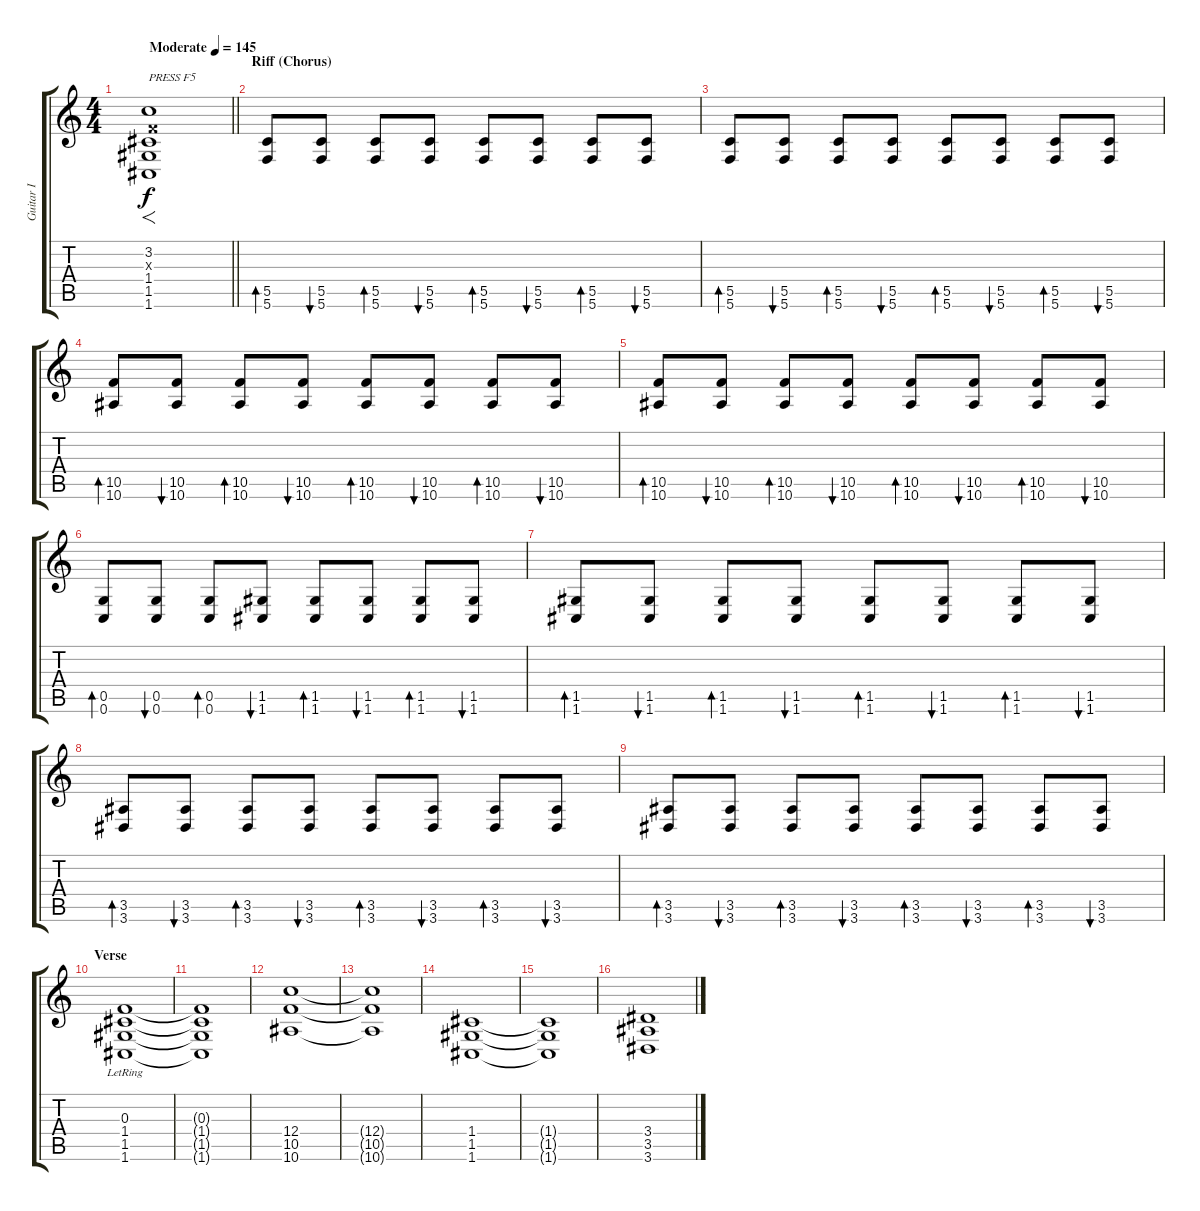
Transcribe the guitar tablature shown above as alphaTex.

\track ("Guitar I" "Guitar I") {instrument distortionguitar}
\staff {score tabs}
\tuning (D4 A3 F3 C3 G2 C2) {hide}
\ts (4 4)
\tempo (145 "Moderate")
\clef g2
\barLineRight lightlight
\ks c
(3.2 0.3{x} 1.4 1.5 1.6).1{f txt "PRESS F5" dy f instrument distortionguitar} |
\section ("" "Riff (Chorus)")
(5.5 5.6).8{bd 60} (5.5 5.6).8{bu 60} (5.5 5.6).8{bd 60} (5.5 5.6).8{bu 60} (5.5 5.6).8{bd 60} (5.5 5.6).8{bu 60} (5.5 5.6).8{bd 60} (5.5 5.6).8{bu 60} |
(5.5 5.6).8{bd 60} (5.5 5.6).8{bu 60} (5.5 5.6).8{bd 60} (5.5 5.6).8{bu 60} (5.5 5.6).8{bd 60} (5.5 5.6).8{bu 60} (5.5 5.6).8{bd 60} (5.5 5.6).8{bu 60} |
(10.5 10.6).8{bd 60} (10.5 10.6).8{bu 60} (10.5 10.6).8{bd 60} (10.5 10.6).8{bu 60} (10.5 10.6).8{bd 60} (10.5 10.6).8{bu 60} (10.5 10.6).8{bd 60} (10.5 10.6).8{bu 60} |
(10.5 10.6).8{bd 60} (10.5 10.6).8{bu 60} (10.5 10.6).8{bd 60} (10.5 10.6).8{bu 60} (10.5 10.6).8{bd 60} (10.5 10.6).8{bu 60} (10.5 10.6).8{bd 60} (10.5 10.6).8{bu 60} |
(0.5 0.6).8{bd 60} (0.5 0.6).8{bu 60} (0.5 0.6).8{bd 60} (1.5 1.6).8{bu 60} (1.5 1.6).8{bd 60} (1.5 1.6).8{bu 60} (1.5 1.6).8{bd 60} (1.5 1.6).8{bu 60} |
(1.5 1.6).8{bd 60} (1.5 1.6).8{bu 60} (1.5 1.6).8{bd 60} (1.5 1.6).8{bu 60} (1.5 1.6).8{bd 60} (1.5 1.6).8{bu 60} (1.5 1.6).8{bd 60} (1.5 1.6).8{bu 60} |
(3.5 3.6).8{bd 60} (3.5 3.6).8{bu 60} (3.5 3.6).8{bd 60} (3.5 3.6).8{bu 60} (3.5 3.6).8{bd 60} (3.5 3.6).8{bu 60} (3.5 3.6).8{bd 60} (3.5 3.6).8{bu 60} |
(3.5 3.6).8{bd 60} (3.5 3.6).8{bu 60} (3.5 3.6).8{bd 60} (3.5 3.6).8{bu 60} (3.5 3.6).8{bd 60} (3.5 3.6).8{bu 60} (3.5 3.6).8{bd 60} (3.5 3.6).8{bu 60} |
\section ("" "Verse")
(0.3{lr} 1.4 1.5 1.6).1 |
(0.3{t} 1.4{t} 1.5{t} 1.6{t}).1 |
(12.4 10.5 10.6).1 |
(12.4{t} 10.5{t} 10.6{t}).1 |
(1.4 1.5 1.6).1 |
(1.4{t} 1.5{t} 1.6{t}).1 |
(3.4 3.5 3.6).1
